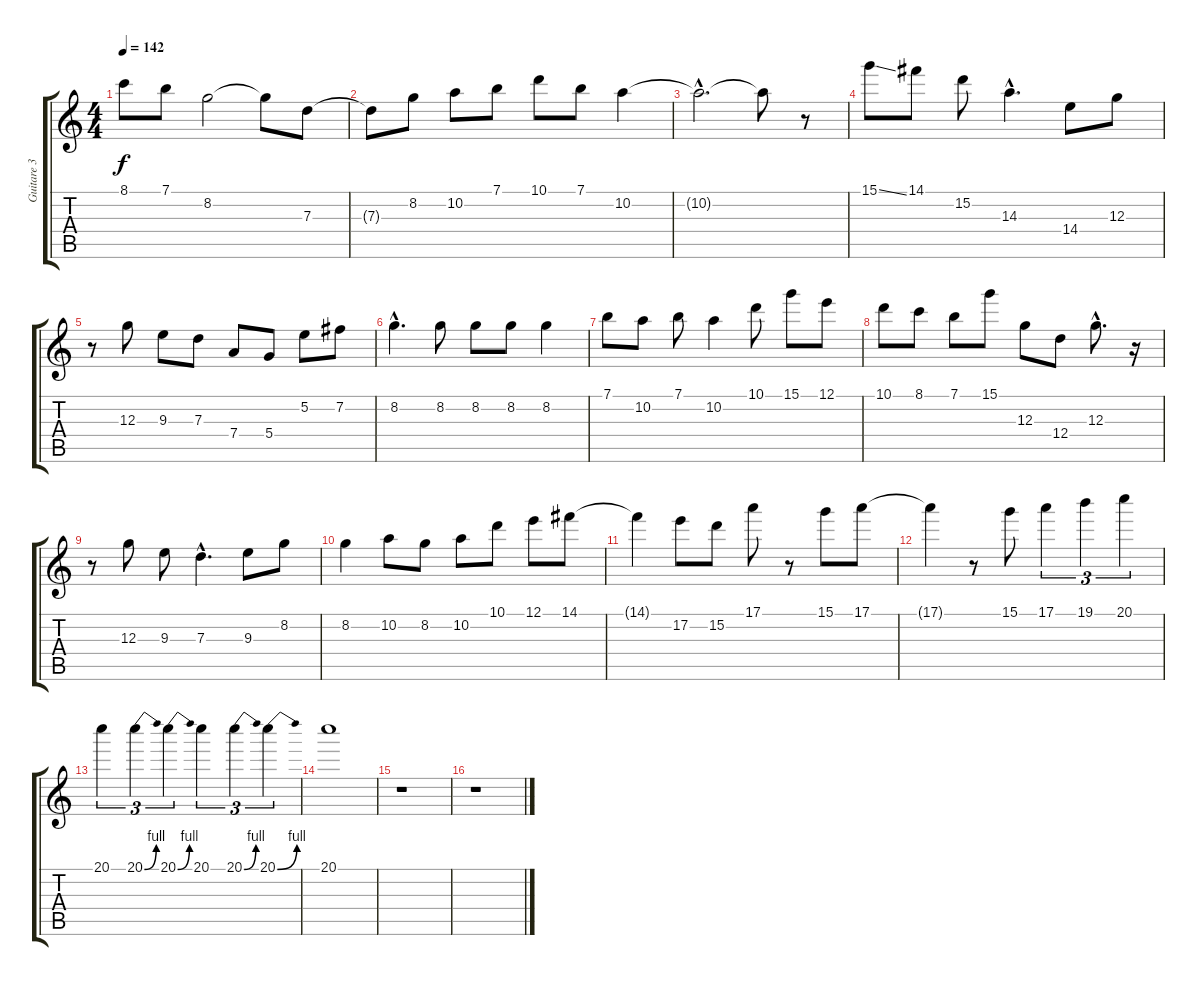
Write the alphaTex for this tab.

\track ("Guitare 3" "Guitare 3") {instrument overdrivenguitar}
\staff {score tabs}
\tuning (E4 B3 G3 D3 A2 E2) {hide}
\ts (4 4)
\tempo 142
\clef g2
\ks c
8.1.8{dy f} 7.1.8 8.2.2 8.2{t}.8 7.3.8 |
7.3{t}.8 8.2.8 10.2.8 7.1.8 10.1.8 7.1.8 10.2.4 |
10.2{hac t}.2{d} 10.2{t}.8 r.8 |
15.1{ss}.8 14.1.8 15.2.8 14.3{hac}.4{d} 14.4.8 12.3.8 |
r.8 12.3.8 9.3.8 7.3.8 7.4.8 5.4.8 5.2.8 7.2.8 |
8.2{hac}.4{d} 8.2.8 8.2.8 8.2.8 8.2.4 |
7.1.8 10.2.8 7.1.8 10.2.4 10.1.8 15.1.8 12.1.8 |
10.1.8 8.1.8 7.1.8 15.1.8 12.3.8 12.4.8 12.3{hac}.8{d} r.16 |
r.8 12.3.8 9.3.8 7.3{hac}.4{d} 9.3.8 8.2.8 |
8.2.4 10.2.8 8.2.8 10.2.8 10.1.8 12.1.8 14.1.8 |
14.1{t}.4 17.2.8 15.2.8 17.1.8 r.8 15.1.8 17.1.8 |
17.1{t}.4 r.8 15.1.8 17.1.4{tu (3 2)} 19.1.4{tu (3 2)} 20.1.4{tu (3 2)} |
20.1.4{tu (3 2)} 20.1{be (bend 0 0 60 4)}.4{tu (3 2)} 20.1{be (bend 0 0 60 4)}.4{tu (3 2)} 20.1.4{tu (3 2)} 20.1{be (bend 0 0 60 4)}.4{tu (3 2)} 20.1{be (bend 0 0 60 4)}.4{tu (3 2)} |
20.1.1 |
r.1 |
r.1
